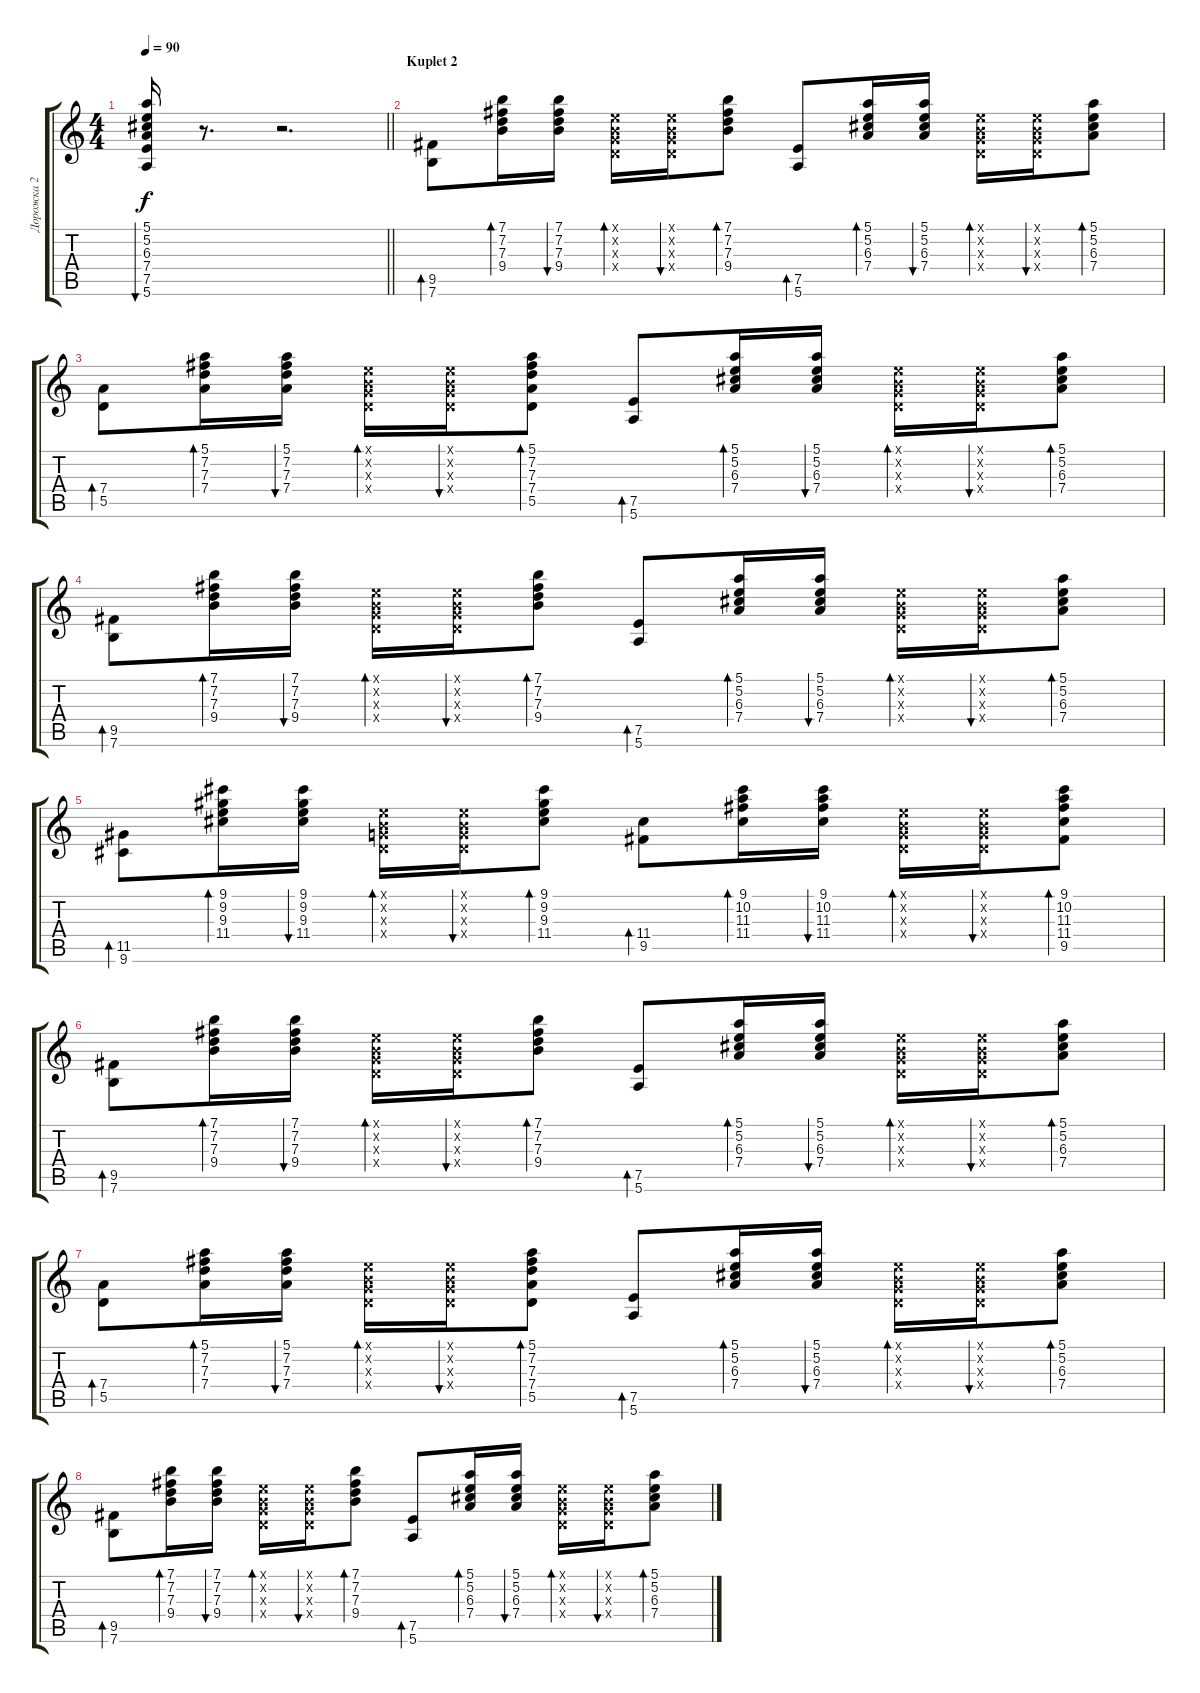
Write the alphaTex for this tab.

\track ("Дорожка 2" "Дорожка 2") {instrument acousticguitarsteel}
\staff {score tabs}
\tuning (E4 B3 G3 D3 A2 E2) {hide}
\ts (4 4)
\tempo 90
\clef g2
\barLineRight lightlight
\ks c
(5.1 5.2 6.3 7.4 7.5 5.6).16{bu 60 dy f} r.8{d} r.2{d} |
\section ("" "Kuplet 2")
(9.5 7.6).8{bd 60} (7.1 7.2 7.3 9.4).16{bd 60} (7.1 7.2 7.3 9.4).16{bu 60} (0.1{x} 0.2{x} 0.3{x} 0.4{x}).16{bd 60} (0.1{x} 0.2{x} 0.3{x} 0.4{x}).16{bu 60} (7.1 7.2 7.3 9.4).8{bd 60} (7.5 5.6).8{bd 60} (5.1 5.2 6.3 7.4).16{bd 60} (5.1 5.2 6.3 7.4).16{bu 60} (0.1{x} 0.2{x} 0.3{x} 0.4{x}).16{bd 60} (0.1{x} 0.2{x} 0.3{x} 0.4{x}).16{bu 60} (5.1 5.2 6.3 7.4).8{bd 60} |
(7.4 5.5).8{bd 60} (5.1 7.2 7.3 7.4).16{bd 60} (5.1 7.2 7.3 7.4).16{bu 60} (0.1{x} 0.2{x} 0.3{x} 0.4{x}).16{bd 60} (0.1{x} 0.2{x} 0.3{x} 0.4{x}).16{bu 60} (5.1 7.2 7.3 7.4 5.5).8{bd 60} (7.5 5.6).8{bd 60} (5.1 5.2 6.3 7.4).16{bd 60} (5.1 5.2 6.3 7.4).16{bu 60} (0.1{x} 0.2{x} 0.3{x} 0.4{x}).16{bd 60} (0.1{x} 0.2{x} 0.3{x} 0.4{x}).16{bu 60} (5.1 5.2 6.3 7.4).8{bd 60} |
(9.5 7.6).8{bd 60} (7.1 7.2 7.3 9.4).16{bd 60} (7.1 7.2 7.3 9.4).16{bu 60} (0.1{x} 0.2{x} 0.3{x} 0.4{x}).16{bd 60} (0.1{x} 0.2{x} 0.3{x} 0.4{x}).16{bu 60} (7.1 7.2 7.3 9.4).8{bd 60} (7.5 5.6).8{bd 60} (5.1 5.2 6.3 7.4).16{bd 60} (5.1 5.2 6.3 7.4).16{bu 60} (0.1{x} 0.2{x} 0.3{x} 0.4{x}).16{bd 60} (0.1{x} 0.2{x} 0.3{x} 0.4{x}).16{bu 60} (5.1 5.2 6.3 7.4).8{bd 60} |
(11.5 9.6).8{bd 60} (9.1 9.2 9.3 11.4).16{bd 60} (9.1 9.2 9.3 11.4).16{bu 60} (0.1{x} 0.2{x} 0.3{x} 0.4{x}).16{bd 60} (0.1{x} 0.2{x} 0.3{x} 0.4{x}).16{bu 60} (9.1 9.2 9.3 11.4).8{bd 60} (11.4 9.5).8{bd 60} (9.1 10.2 11.3 11.4).16{bd 60} (9.1 10.2 11.3 11.4).16{bu 60} (0.1{x} 0.2{x} 0.3{x} 0.4{x}).16{bd 60} (0.1{x} 0.2{x} 0.3{x} 0.4{x}).16{bu 60} (9.1 10.2 11.3 11.4 9.5).8{bd 60} |
(9.5 7.6).8{bd 60} (7.1 7.2 7.3 9.4).16{bd 60} (7.1 7.2 7.3 9.4).16{bu 60} (0.1{x} 0.2{x} 0.3{x} 0.4{x}).16{bd 60} (0.1{x} 0.2{x} 0.3{x} 0.4{x}).16{bu 60} (7.1 7.2 7.3 9.4).8{bd 60} (7.5 5.6).8{bd 60} (5.1 5.2 6.3 7.4).16{bd 60} (5.1 5.2 6.3 7.4).16{bu 60} (0.1{x} 0.2{x} 0.3{x} 0.4{x}).16{bd 60} (0.1{x} 0.2{x} 0.3{x} 0.4{x}).16{bu 60} (5.1 5.2 6.3 7.4).8{bd 60} |
(7.4 5.5).8{bd 60} (5.1 7.2 7.3 7.4).16{bd 60} (5.1 7.2 7.3 7.4).16{bu 60} (0.1{x} 0.2{x} 0.3{x} 0.4{x}).16{bd 60} (0.1{x} 0.2{x} 0.3{x} 0.4{x}).16{bu 60} (5.1 7.2 7.3 7.4 5.5).8{bd 60} (7.5 5.6).8{bd 60} (5.1 5.2 6.3 7.4).16{bd 60} (5.1 5.2 6.3 7.4).16{bu 60} (0.1{x} 0.2{x} 0.3{x} 0.4{x}).16{bd 60} (0.1{x} 0.2{x} 0.3{x} 0.4{x}).16{bu 60} (5.1 5.2 6.3 7.4).8{bd 60} |
(9.5 7.6).8{bd 60} (7.1 7.2 7.3 9.4).16{bd 60} (7.1 7.2 7.3 9.4).16{bu 60} (0.1{x} 0.2{x} 0.3{x} 0.4{x}).16{bd 60} (0.1{x} 0.2{x} 0.3{x} 0.4{x}).16{bu 60} (7.1 7.2 7.3 9.4).8{bd 60} (7.5 5.6).8{bd 60} (5.1 5.2 6.3 7.4).16{bd 60} (5.1 5.2 6.3 7.4).16{bu 60} (0.1{x} 0.2{x} 0.3{x} 0.4{x}).16{bd 60} (0.1{x} 0.2{x} 0.3{x} 0.4{x}).16{bu 60} (5.1 5.2 6.3 7.4).8{bd 60}
